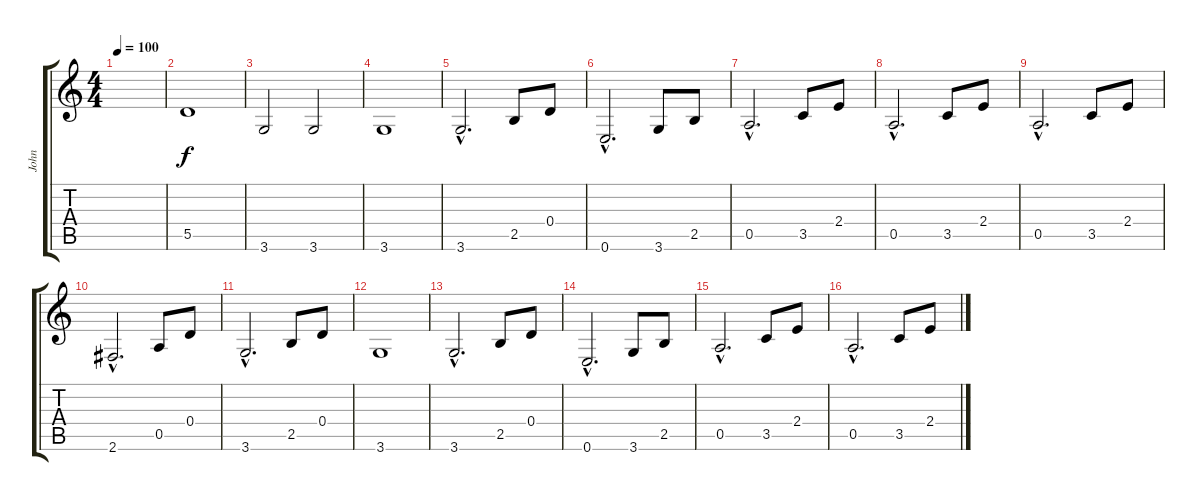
\track ("John" "John") {instrument acousticbass}
\staff {score tabs}
\tuning (E4 B3 G3 D3 A2 E2) {hide}
\ts (4 4)
\tempo 100
\clef g2
\ks c
|
5.5.1 |
3.6.2 3.6.2 |
3.6.1 |
3.6{hac}.2{d} 2.5.8 0.4.8 |
0.6{hac}.2{d} 3.6.8 2.5.8 |
0.5{hac}.2{d} 3.5.8 2.4.8 |
0.5{hac}.2{d} 3.5.8 2.4.8 |
0.5{hac}.2{d} 3.5.8 2.4.8 |
2.6{hac}.2{d} 0.5.8 0.4.8 |
3.6{hac}.2{d} 2.5.8 0.4.8 |
3.6.1 |
3.6{hac}.2{d} 2.5.8 0.4.8 |
0.6{hac}.2{d} 3.6.8 2.5.8 |
0.5{hac}.2{d} 3.5.8 2.4.8 |
0.5{hac}.2{d} 3.5.8 2.4.8
